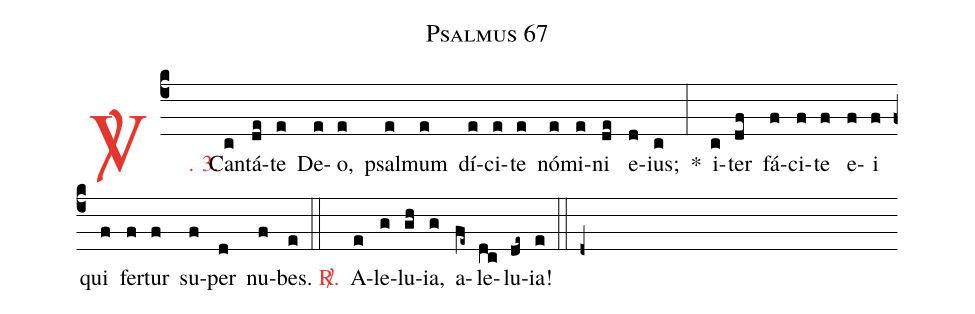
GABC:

name: Psalmus 67;
%%
(c4)

<c><sp>V/</sp>. 3.</c>() Can(c)tá(de)te(e) De(e)o,(e) psal(e)mum(e) dí(e)ci(e)te(e) nó(e)mi(e)ni(de) e(d)ius;(c) *(:) i(c)ter(df) fá(f)ci(f)te(f) e(f)i(f) qui(f) fer(f)tur(f) su(f)per(d) nu(f)bes.(e)

(::)

<c><sp>R/</sp>.</c>() A(e)le(g)lu(gh)ia,(g) a(fe~)le(dc)lu(de~)ia!(e)

(::)

(d+)
